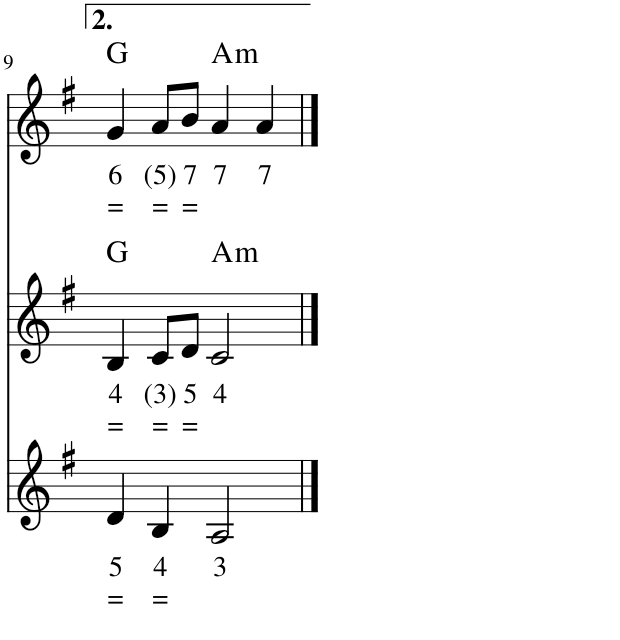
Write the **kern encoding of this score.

**kern	**text	**text	**kern	**text	**text	**kern	**text	**text	**harte
*part3	*part3	*part3	*part2	*part2	*part2	*part1	*part1	*part1	*part1
*staff3	*staff3	*staff3	*staff2	*staff2	*staff2	*staff1	*staff1	*staff1	*
*I"Stem	*	*	*I"Stem	*	*	*I"Stem	*	*	*
!!LO:PB:g=z
*clefG2	*	*	*clefG2	*	*	*clefG2	*	*	*
*k[f#]	*	*	*k[f#]	*	*	*k[f#]	*	*	*
*M4/4	*	*	*M4/4	*	*	*M4/4	*	*	*
=9	=9	=9	=9	=9	=9	=9	=9	=9	=9
!	!LO:LY:b	!LO:LY:b	!	!LO:LY:b	!LO:LY:b	!	!LO:LY:b	!LO:LY:b	!
4d/	5	=	4B/	4	=	4g/	6	=	G:maj
!	!LO:LY:b	!LO:LY:b	!	!LO:LY:b	!LO:LY:b	!	!LO:LY:b	!LO:LY:b	!
4B/	4	=	8c/L	(3)	=	8a/L	(5)	=	.
!	!	!	!	!LO:LY:b	!LO:LY:b	!	!LO:LY:b	!LO:LY:b	!
.	.	.	8d/J	5	=	8b/J	7	=	.
!	!LO:LY:b	!	!	!LO:LY:b	!	!	!LO:LY:b	!	!LO:H:kt=m
2A/	3	.	2c/	4	.	4a/	7	.	A:min
!	!	!	!	!	!	!	!LO:LY:b	!	!
.	.	.	.	.	.	4a/	7	.	.
==	==	==	==	==	==	==	==	==	==
*-	*-	*-	*-	*-	*-	*-	*-	*-	*-
